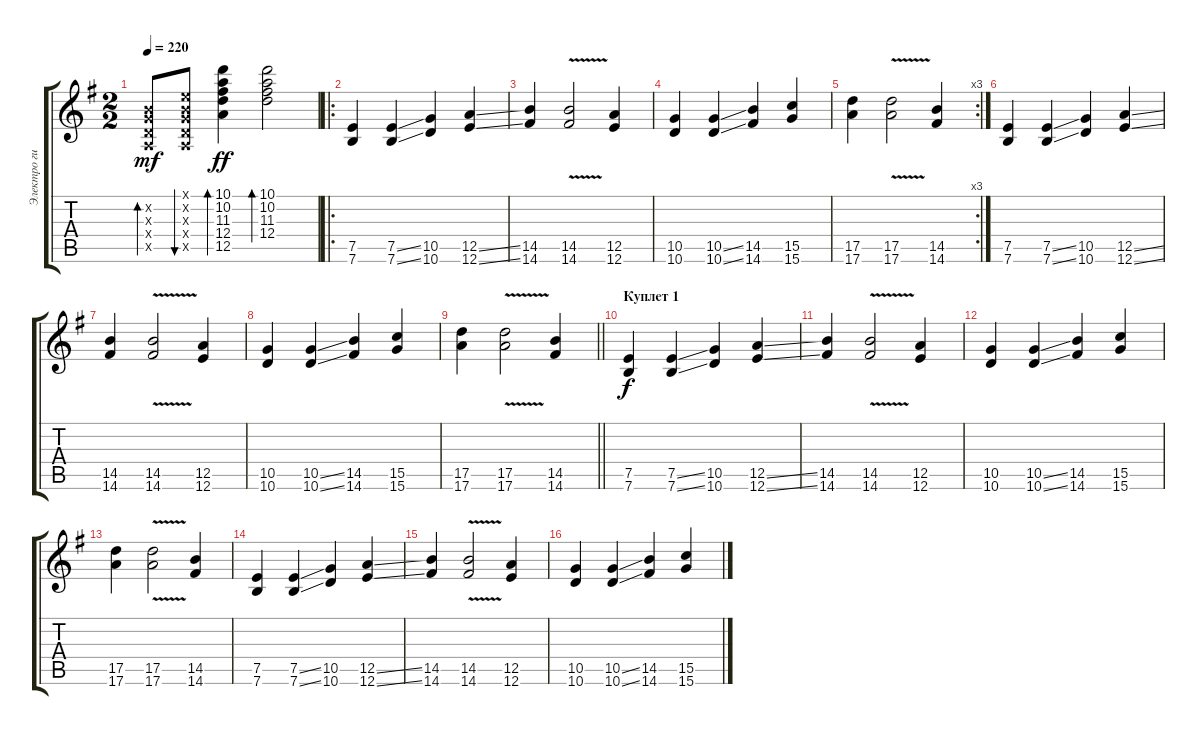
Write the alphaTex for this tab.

\track ("Электро гитара" "Электро ги") {instrument electricguitarjazz}
\staff {score tabs}
\tuning (E4 B3 G3 D3 A2 E2) {hide}
\ts (2 2)
\tempo 220
\clef g2
\ks eminor
(0.2{x} 0.3{x} 0.4{x} 0.5{x}).8{bd 30 dy mf} (0.1{x} 0.2{x} 0.3{x} 0.4{x} 0.5{x}).8{bu 30} (10.1 10.2 11.3 12.4 12.5).4{bd 30 dy ff} (10.1 10.2 11.3 12.4).2{bd 30} |
\ro
(7.5 7.6).4 (7.5{ss} 7.6{ss}).4 (10.5 10.6).4 (12.5{ss} 12.6{ss}).4 |
(14.5 14.6).4 (14.5{v} 14.6{v}).2 (12.5 12.6).4 |
(10.5 10.6).4 (10.5{ss} 10.6{ss}).4 (14.5 14.6).4 (15.5 15.6).4 |
\rc 3
(17.5 17.6).4 (17.5{v} 17.6{v}).2 (14.5 14.6).4 |
(7.5 7.6).4 (7.5{ss} 7.6{ss}).4 (10.5 10.6).4 (12.5{ss} 12.6{ss}).4 |
(14.5 14.6).4 (14.5{v} 14.6{v}).2 (12.5 12.6).4 |
(10.5 10.6).4 (10.5{ss} 10.6{ss}).4 (14.5 14.6).4 (15.5 15.6).4 |
\barLineRight lightlight
(17.5 17.6).4 (17.5{v} 17.6{v}).2 (14.5 14.6).4 |
\section ("" "Куплет 1")
(7.5 7.6).4{dy f} (7.5{ss} 7.6{ss}).4 (10.5 10.6).4 (12.5{ss} 12.6{ss}).4 |
(14.5 14.6).4 (14.5{v} 14.6{v}).2 (12.5 12.6).4 |
(10.5 10.6).4 (10.5{ss} 10.6{ss}).4 (14.5 14.6).4 (15.5 15.6).4 |
(17.5 17.6).4 (17.5{v} 17.6{v}).2 (14.5 14.6).4 |
(7.5 7.6).4 (7.5{ss} 7.6{ss}).4 (10.5 10.6).4 (12.5{ss} 12.6{ss}).4 |
(14.5 14.6).4 (14.5{v} 14.6{v}).2 (12.5 12.6).4 |
(10.5 10.6).4 (10.5{ss} 10.6{ss}).4 (14.5 14.6).4 (15.5 15.6).4
